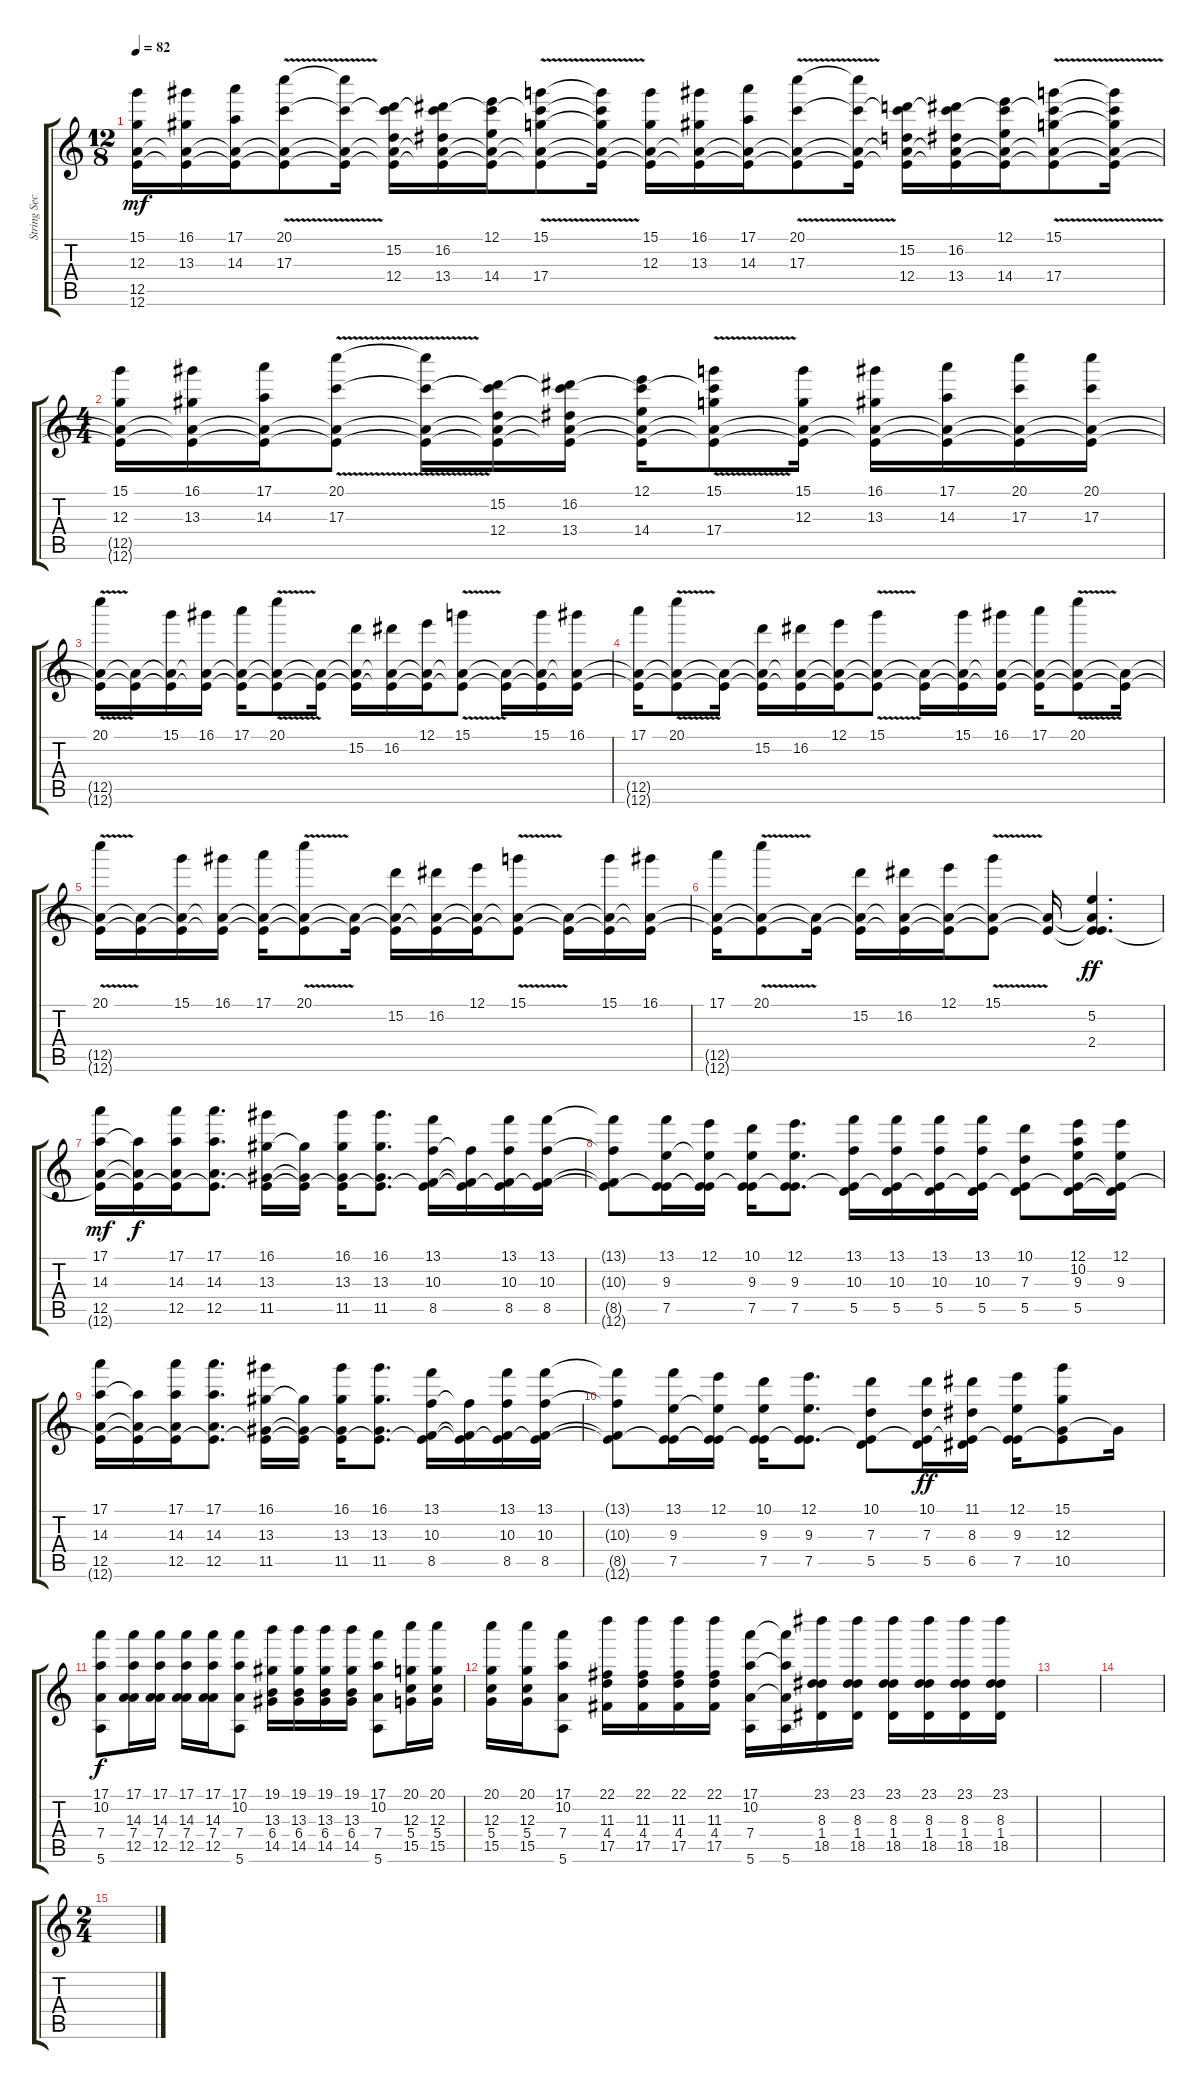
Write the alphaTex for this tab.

\track ("String Section" "String Sec") {instrument electricguitarclean}
\staff {score tabs}
\tuning (E4 B3 G3 D3 A2 E2) {hide}
\ts (12 8)
\tempo 82
\clef g2
\ks c
(15.1 12.3 12.5{t} 12.6{t}).16{dy mf} (16.1 13.3 12.5{t} 12.6{t}).16 (17.1 14.3 12.5{t} 12.6{t}).16 (20.1{v} 17.3 12.5{t} 12.6{t}).8 (20.1{v t} 17.3{t} 12.5{t} 12.6{t}).16 (15.2 17.3{t} 12.4 12.5{t} 12.6{t}).16 (16.2 17.3{t} 13.4 12.5{t} 12.6{t}).16 (12.1 17.3{t} 14.4 12.5{t} 12.6{t}).16 (15.1{v} 17.3{t} 17.4 12.5{t} 12.6{t}).8 (15.1{v t} 17.3{t} 17.4{t} 12.5{t} 12.6{t}).16 (15.1 12.3 12.5{t} 12.6{t}).16 (16.1 13.3 12.5{t} 12.6{t}).16 (17.1 14.3 12.5{t} 12.6{t}).16 (20.1{v} 17.3 12.5{t} 12.6{t}).8 (20.1{v t} 17.3{t} 12.5{t} 12.6{t}).16 (15.2 17.3{t} 12.4 12.5{t} 12.6{t}).16 (16.2 17.3{t} 13.4 12.5{t} 12.6{t}).16 (12.1 17.3{t} 14.4 12.5{t} 12.6{t}).16 (15.1{v} 17.3{t} 17.4 12.5{t} 12.6{t}).8 (15.1{v t} 17.3{t} 17.4{t} 12.5{t} 12.6{t}).16 |
\ts (4 4)
(15.1 12.3 12.5{t} 12.6{t}).16 (16.1 13.3 12.5{t} 12.6{t}).16 (17.1 14.3 12.5{t} 12.6{t}).16 (20.1{v} 17.3 12.5{t} 12.6{t}).8 (20.1{v t} 17.3{t} 12.5{t} 12.6{t}).16 (15.2 17.3{t} 12.4 12.5{t} 12.6{t}).16 (16.2 17.3{t} 13.4 12.5{t} 12.6{t}).16 (12.1 17.3{t} 14.4 12.5{t} 12.6{t}).16 (15.1{v} 17.3{t} 17.4 12.5{t} 12.6{t}).8 (15.1 12.3 12.5{t} 12.6{t}).16 (16.1 13.3 12.5{t} 12.6{t}).16 (17.1 14.3 12.5{t} 12.6{t}).16 (20.1 17.3 12.5{t} 12.6{t}).16 (20.1 17.3 12.5{t} 12.6{t}).16 |
(20.1{v} 12.5{t} 12.6{t}).16 (12.5{t} 12.6{t}).16 (15.1 12.5{t} 12.6{t}).16 (16.1 12.5{t} 12.6{t}).16 (17.1 12.5{t} 12.6{t}).16 (20.1{v} 12.5{t} 12.6{t}).8 (12.5{t} 12.6{t}).16 (15.2 12.5{t} 12.6{t}).16 (16.2 12.5{t} 12.6{t}).16 (12.1 12.5{t} 12.6{t}).16 (15.1{v} 12.5{t} 12.6{t}).8 (12.5{t} 12.6{t}).16 (15.1 12.5{t} 12.6{t}).16 (16.1 12.5{t} 12.6{t}).16 |
(17.1 12.5{t} 12.6{t}).16 (20.1{v} 12.5{t} 12.6{t}).8 (12.5{t} 12.6{t}).16 (15.2 12.5{t} 12.6{t}).16 (16.2 12.5{t} 12.6{t}).16 (12.1 12.5{t} 12.6{t}).16 (15.1{v} 12.5{t} 12.6{t}).8 (12.5{t} 12.6{t}).16 (15.1 12.5{t} 12.6{t}).16 (16.1 12.5{t} 12.6{t}).16 (17.1 12.5{t} 12.6{t}).16 (20.1{v} 12.5{t} 12.6{t}).8 (12.5{t} 12.6{t}).16 |
(20.1{v} 12.5{t} 12.6{t}).16 (12.5{t} 12.6{t}).16 (15.1 12.5{t} 12.6{t}).16 (16.1 12.5{t} 12.6{t}).16 (17.1 12.5{t} 12.6{t}).16 (20.1{v} 12.5{t} 12.6{t}).8 (12.5{t} 12.6{t}).16 (15.2 12.5{t} 12.6{t}).16 (16.2 12.5{t} 12.6{t}).16 (12.1 12.5{t} 12.6{t}).16 (15.1{v} 12.5{t} 12.6{t}).8 (12.5{t} 12.6{t}).16 (15.1 12.5{t} 12.6{t}).16 (16.1 12.5{t} 12.6{t}).16 |
(17.1 12.5{t} 12.6{t}).16 (20.1{v} 12.5{t} 12.6{t}).8 (12.5{t} 12.6{t}).16 (15.2 12.5{t} 12.6{t}).16 (16.2 12.5{t} 12.6{t}).16 (12.1 12.5{t} 12.6{t}).16 (15.1{v} 12.5{t} 12.6{t}).8 (12.5{t} 12.6{t}).16 (5.2 2.4 12.5{t} 12.6{t}).4{d dy ff} |
(17.1 14.3 12.5 12.6{t}).16{dy mf} (14.3{t} 12.5{t} 12.6{t}).16{dy f} (17.1 14.3 12.5 12.6{t}).16 (17.1 14.3 12.5 12.6{t}).8{d} (16.1 13.3 11.5 12.6{t}).16 (13.3{t} 11.5{t} 12.6{t}).16 (16.1 13.3 11.5 12.6{t}).16 (16.1 13.3 11.5 12.6{t}).8{d} (13.1 10.3 8.5 12.6{t}).16 (10.3{t} 8.5{t} 12.6{t}).16 (13.1 10.3 8.5 12.6{t}).16 (13.1 10.3 8.5 12.6{t}).16 |
(13.1{t} 10.3{t} 8.5{t} 12.6{t}).8 (13.1 9.3 7.5 12.6{t}).16 (12.1 9.3{t} 7.5{t} 12.6{t}).16 (10.1 9.3 7.5 12.6{t}).16 (12.1 9.3 7.5 12.6{t}).8{d} (13.1 10.3 5.5 12.6{t}).16 (13.1 10.3 5.5 12.6{t}).16 (13.1 10.3 5.5 12.6{t}).16 (13.1 10.3 5.5 12.6{t}).16 (10.1 7.3 5.5 12.6{t}).8 (12.1 10.2 9.3 5.5 12.6{t}).16 (12.1 9.3 5.5{t} 12.6{t}).16 |
(17.1 14.3 12.5 12.6{t}).16 (14.3{t} 12.5{t} 12.6{t}).16 (17.1 14.3 12.5 12.6{t}).16 (17.1 14.3 12.5 12.6{t}).8{d} (16.1 13.3 11.5 12.6{t}).16 (13.3{t} 11.5{t} 12.6{t}).16 (16.1 13.3 11.5 12.6{t}).16 (16.1 13.3 11.5 12.6{t}).8{d} (13.1 10.3 8.5 12.6{t}).16 (10.3{t} 8.5{t} 12.6{t}).16 (13.1 10.3 8.5 12.6{t}).16 (13.1 10.3 8.5 12.6{t}).16 |
(13.1{t} 10.3{t} 8.5{t} 12.6{t}).8 (13.1 9.3 7.5 12.6{t}).16 (12.1 9.3{t} 7.5{t} 12.6{t}).16 (10.1 9.3 7.5 12.6{t}).16 (12.1 9.3 7.5 12.6{t}).8{d} (10.1 7.3 5.5 12.6{t}).8 (10.1 7.3 5.5 12.6{t}).16{dy ff} (11.1 8.3 6.5 12.6{t}).16 (12.1 9.3 7.5 12.6{t}).16 (15.1 12.3 10.5 12.6{t}).8 10.5{t}.16 |
(17.1 10.2 7.4 5.6).8{dy f} (17.1 14.3 7.4 12.5).16 (17.1 14.3 7.4 12.5).16 (17.1 14.3 7.4 12.5).16 (17.1 14.3 7.4 12.5).16 (17.1 10.2 7.4 5.6).8 (19.1 13.3 6.4 14.5).16 (19.1 13.3 6.4 14.5).16 (19.1 13.3 6.4 14.5).16 (19.1 13.3 6.4 14.5).16 (17.1 10.2 7.4 5.6).8 (20.1 12.3 5.4 15.5).16 (20.1 12.3 5.4 15.5).16 |
(20.1 12.3 5.4 15.5).16 (20.1 12.3 5.4 15.5).16 (17.1 10.2 7.4 5.6).8 (22.1 11.3 4.4 17.5).16 (22.1 11.3 4.4 17.5).16 (22.1 11.3 4.4 17.5).16 (22.1 11.3 4.4 17.5).16 (17.1 10.2 7.4 5.6).16 (17.1{t} 10.2{t} 7.4{t} 5.6).16 (23.1 8.3 1.4 18.5).16 (23.1 8.3 1.4 18.5).16 (23.1 8.3 1.4 18.5).16 (23.1 8.3 1.4 18.5).16 (23.1 8.3 1.4 18.5).16 (23.1 8.3 1.4 18.5).16 |
|
|
\ts (2 4)
